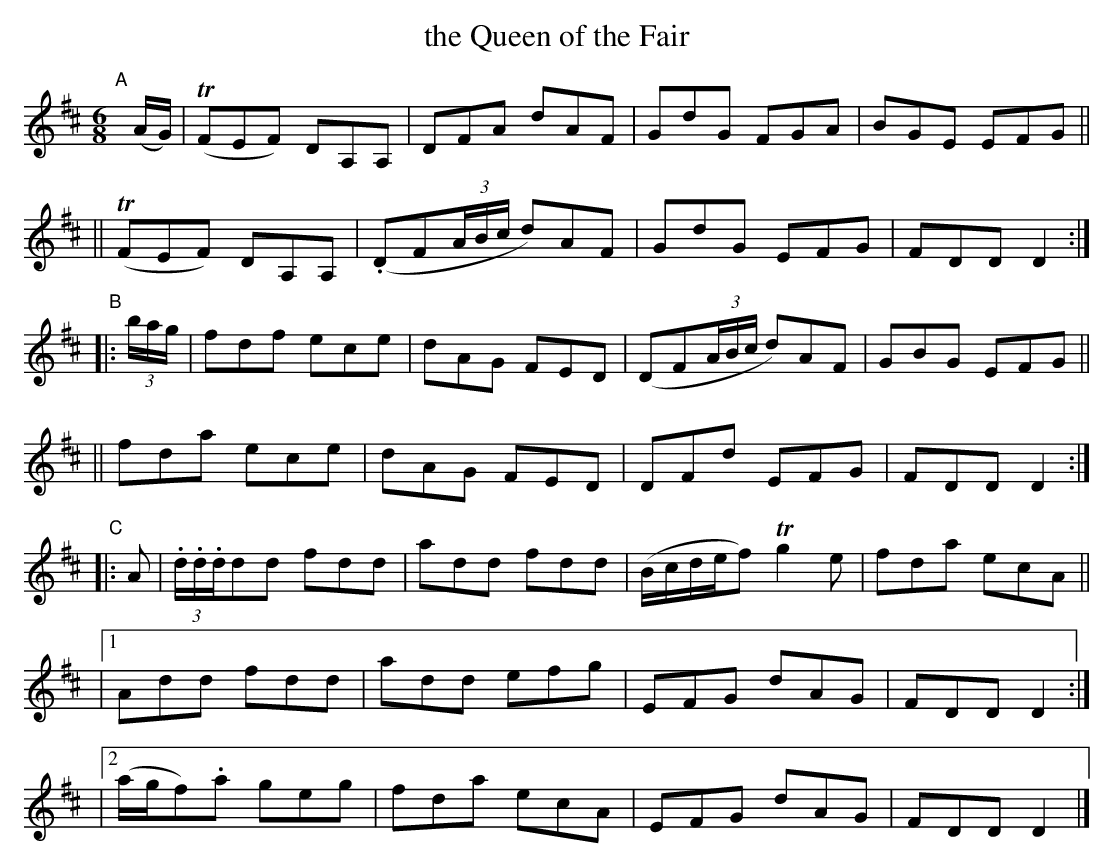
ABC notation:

X:1
T: the Queen of the Fair
M: 6/8
L: 1/8
K: D
"^A"[|](A/G/) \
 | (TFEF) DA,A, | DFA dAF | GdG FGA | BGE EFG ||
|| (TFEF) DA,A, | (.DF(3A/B/c/ d)AF | GdG EFG | FDD D2 :|
"^B"|: (3b/a/g/ \
 | fdf ece | dAG FED | (DF(3A/B/c/ d)AF | GBG EFG ||
|| fda ece | dAG FED | DFd EFG | FDD D2 :|
"^C"|: A | (3.d/.d/.d/dd fdd \
|   add fdd | (B/c/d/e/f) Tg2e | fda ecA ||
|[1 Add fdd | add efg | EFG dAG | FDD D2 :|
|[2 (a/g/f).a geg | fda ecA | EFG dAG | FDD D2 |]
